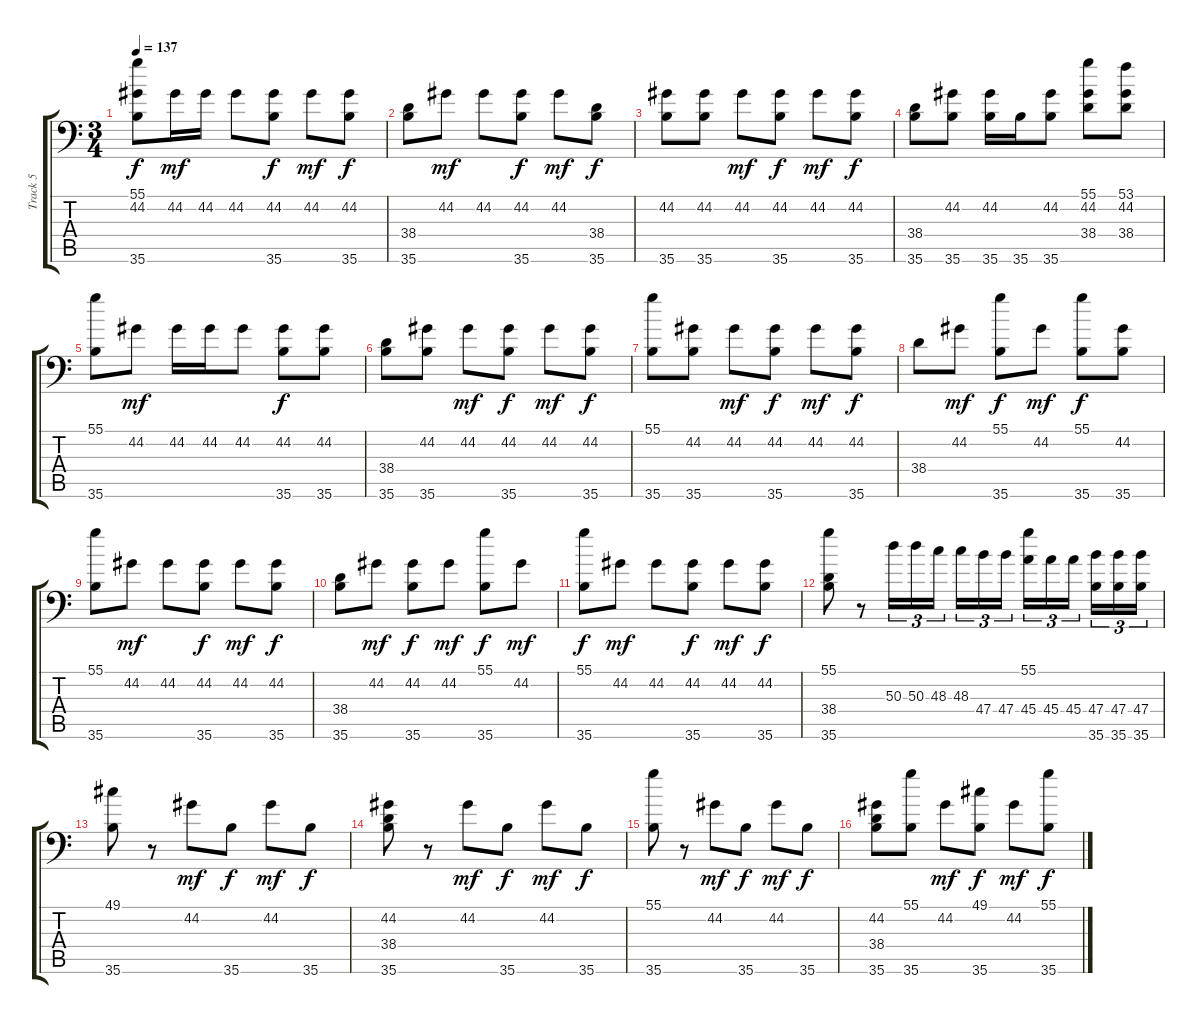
\track ("Track 5" "Track 5") {instrument acousticgrandpiano}
\staff {score tabs}
\tuning (C-1 C-1 C-1 C-1 C-1 C-1) {hide}
\ts (3 4)
\tempo 137
\clef f4
\ks c
(55.1 44.2 35.6).8{dy f} 44.2.16{dy mf} 44.2.16 44.2.8 (44.2 35.6).8{dy f} 44.2.8{dy mf} (44.2 35.6).8{dy f} |
(38.4 35.6).8 44.2.8{dy mf} 44.2.8 (44.2 35.6).8{dy f} 44.2.8{dy mf} (38.4 35.6).8{dy f} |
(44.2 35.6).8 (44.2 35.6).8 44.2.8{dy mf} (44.2 35.6).8{dy f} 44.2.8{dy mf} (44.2 35.6).8{dy f} |
(38.4 35.6).8 (44.2 35.6).8 (44.2 35.6).16 35.6.16 (44.2 35.6).8 (55.1 44.2 38.4).8 (53.1 44.2 38.4).8 |
(55.1 35.6).8 44.2.8{dy mf} 44.2.16 44.2.16 44.2.8 (44.2 35.6).8{dy f} (44.2 35.6).8 |
(38.4 35.6).8 (44.2 35.6).8 44.2.8{dy mf} (44.2 35.6).8{dy f} 44.2.8{dy mf} (44.2 35.6).8{dy f} |
(55.1 35.6).8 (44.2 35.6).8 44.2.8{dy mf} (44.2 35.6).8{dy f} 44.2.8{dy mf} (44.2 35.6).8{dy f} |
38.4.8 44.2.8{dy mf} (55.1 35.6).8{dy f} 44.2.8{dy mf} (55.1 35.6).8{dy f} (44.2 35.6).8 |
(55.1 35.6).8 44.2.8{dy mf} 44.2.8 (44.2 35.6).8{dy f} 44.2.8{dy mf} (44.2 35.6).8{dy f} |
(38.4 35.6).8 44.2.8{dy mf} (44.2 35.6).8{dy f} 44.2.8{dy mf} (55.1 35.6).8{dy f} 44.2.8{dy mf} |
(55.1 35.6).8{dy f} 44.2.8{dy mf} 44.2.8 (44.2 35.6).8{dy f} 44.2.8{dy mf} (44.2 35.6).8{dy f} |
(55.1 38.4 35.6).8 r.8 50.3.16{tu (3 2)} 50.3.16{tu (3 2)} 48.3.16{tu (3 2)} 48.3.16{tu (3 2)} 47.4.16{tu (3 2)} 47.4.16{tu (3 2)} (55.1 45.4).16{tu (3 2)} 45.4.16{tu (3 2)} 45.4.16{tu (3 2)} (47.4 35.6).16{tu (3 2)} (47.4 35.6).16{tu (3 2)} (47.4 35.6).16{tu (3 2)} |
(49.1 35.6).8 r.8 44.2.8{dy mf} 35.6.8{dy f} 44.2.8{dy mf} 35.6.8{dy f} |
(44.2 38.4 35.6).8 r.8 44.2.8{dy mf} 35.6.8{dy f} 44.2.8{dy mf} 35.6.8{dy f} |
(55.1 35.6).8 r.8 44.2.8{dy mf} 35.6.8{dy f} 44.2.8{dy mf} 35.6.8{dy f} |
(44.2 38.4 35.6).8 (55.1 35.6).8 44.2.8{dy mf} (49.1 35.6).8{dy f} 44.2.8{dy mf} (55.1 35.6).8{dy f}
